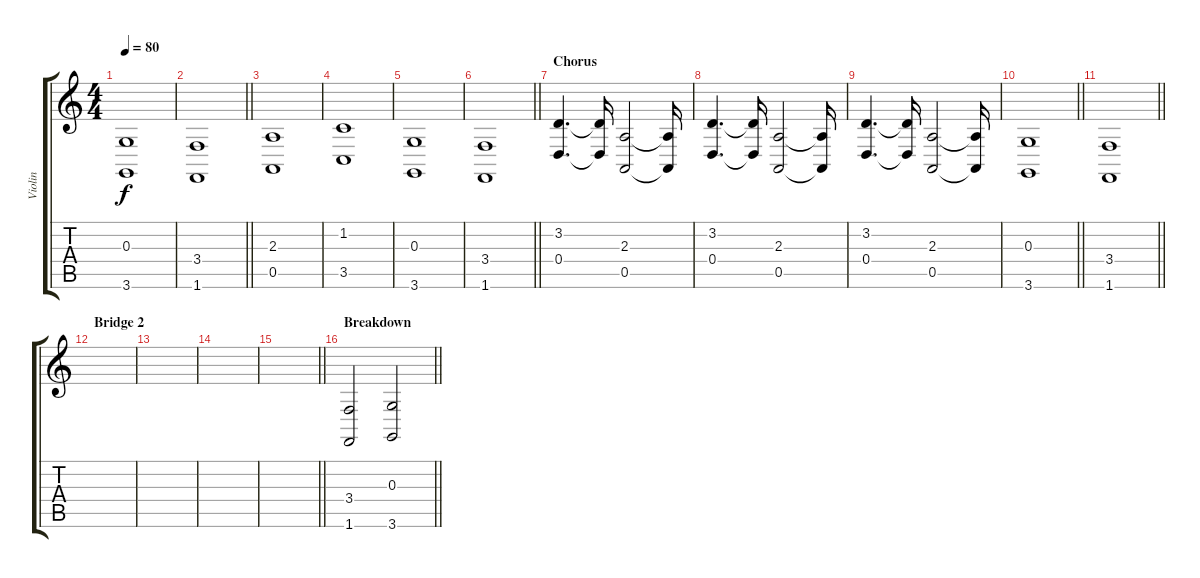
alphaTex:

\track ("Violin" "Violin") {instrument violin}
\staff {score tabs}
\tuning (E4 B3 G3 D3 A2 E2) {hide}
\ts (4 4)
\tempo 80
\clef g2
\ks c
(0.3 3.6).1{dy f} |
\barLineRight lightlight
(3.4 1.6).1 |
(2.3 0.5).1 |
(1.2 3.5).1 |
(0.3 3.6).1 |
\barLineRight lightlight
(3.4 1.6).1 |
\section ("" "Chorus")
(3.2 0.4).4{d} (3.2{t} 0.4{t}).16 (2.3 0.5).2 (2.3{t} 0.5{t}).16 |
(3.2 0.4).4{d} (3.2{t} 0.4{t}).16 (2.3 0.5).2 (2.3{t} 0.5{t}).16 |
(3.2 0.4).4{d} (3.2{t} 0.4{t}).16 (2.3 0.5).2 (2.3{t} 0.5{t}).16 |
\barLineRight lightlight
(0.3 3.6).1 |
\barLineRight lightlight
(3.4 1.6).1 |
\section ("" "Bridge 2")
|
|
|
\barLineRight lightlight
|
\section ("" "Breakdown")
\barLineRight lightlight
(3.4 1.6).2 (0.3 3.6).2
